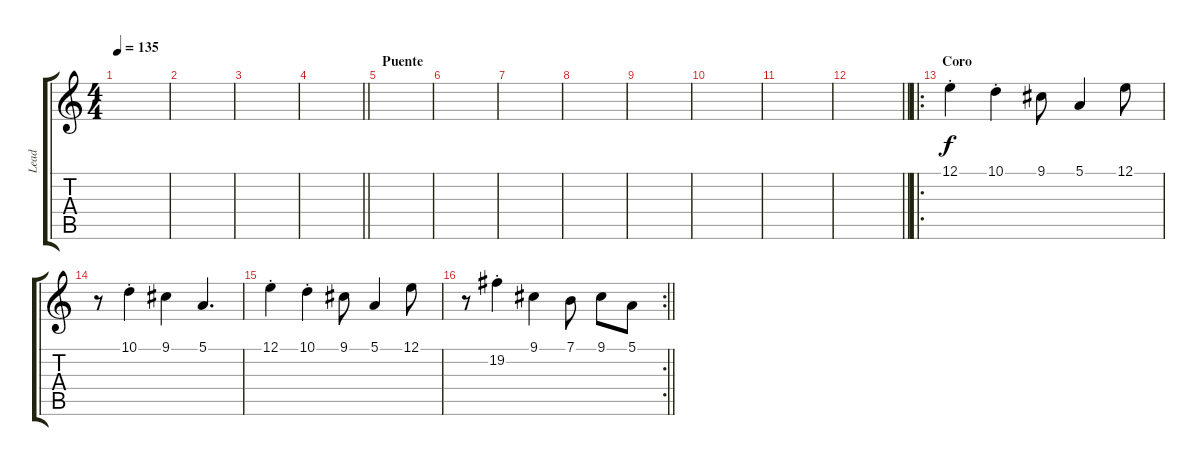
\track ("Lead" "Lead") {instrument lead2sawtooth}
\staff {score tabs}
\tuning (E4 B3 G3 D3 A2 E2) {hide}
\ts (4 4)
\tempo 135
\clef g2
\ks c
|
|
|
\barLineRight lightlight
|
\section ("" "Puente")
|
|
|
|
|
|
|
\barLineRight lightlight
|
\ro
\section ("" "Coro")
12.1{st}.4 10.1{st}.4 9.1.8 5.1.4 12.1.8 |
r.8 10.1{st}.4 9.1.4 5.1.4{d} |
12.1{st}.4 10.1{st}.4 9.1.8 5.1.4 12.1.8 |
\rc 2
\barLineRight lightlight
r.8 19.2{st}.4 9.1.4 7.1.8 9.1.8 5.1.8
